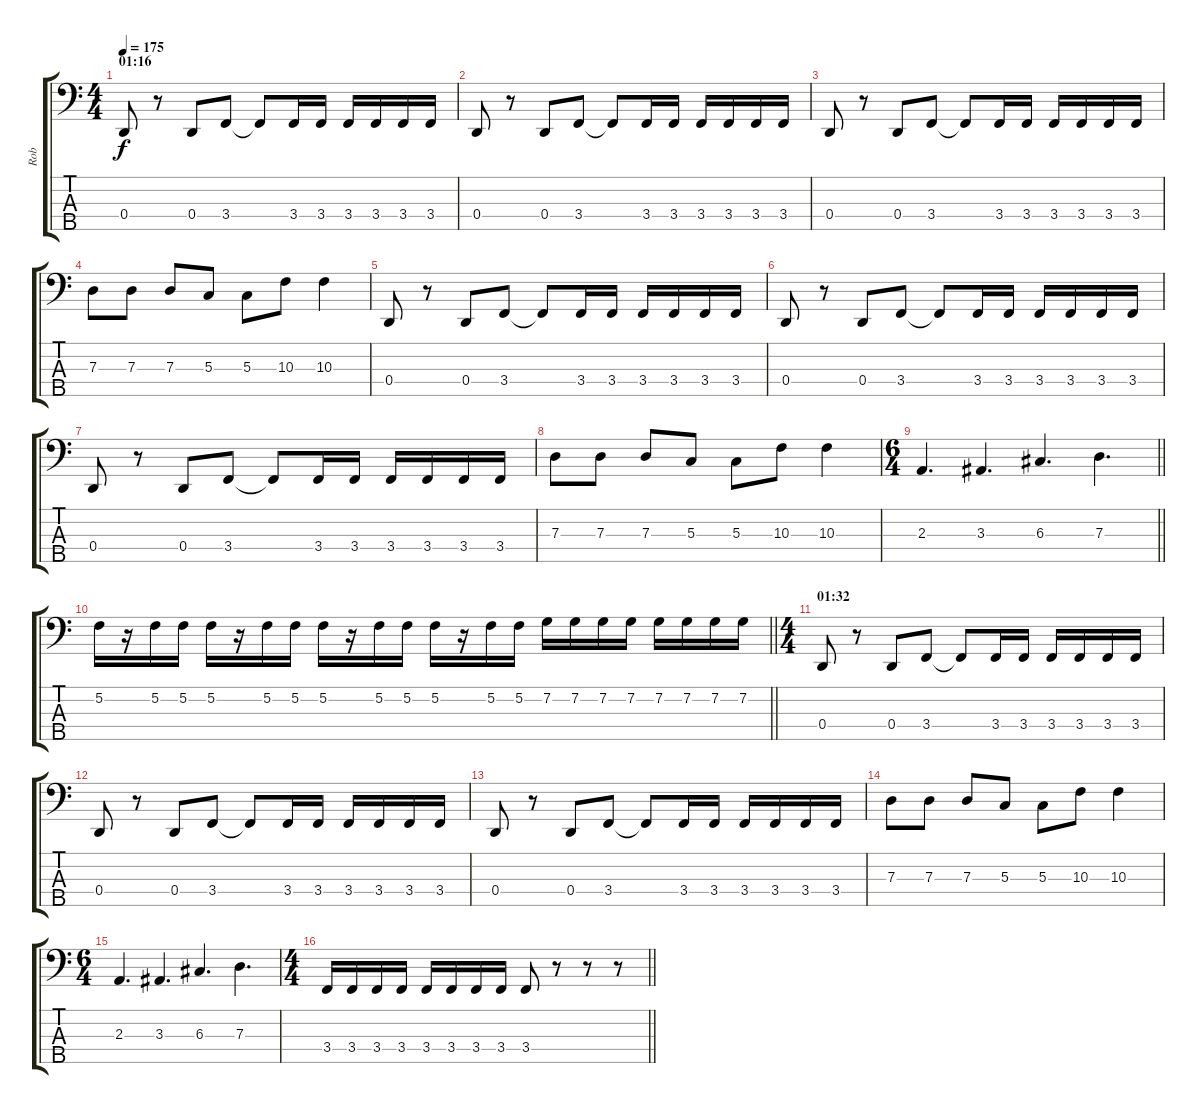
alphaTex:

\track ("Rob" "Rob") {instrument electricbassfinger}
\staff {score tabs}
\tuning (F2 C2 G1 D1 A0) {hide}
\ts (4 4)
\section ("" "01:16")
\tempo 175
\clef f4
\ks c
0.4.8{dy f} r.8 0.4.8 3.4.8 3.4{t}.8 3.4.16 3.4.16 3.4.16 3.4.16 3.4.16 3.4.16 |
0.4.8 r.8 0.4.8 3.4.8 3.4{t}.8 3.4.16 3.4.16 3.4.16 3.4.16 3.4.16 3.4.16 |
0.4.8 r.8 0.4.8 3.4.8 3.4{t}.8 3.4.16 3.4.16 3.4.16 3.4.16 3.4.16 3.4.16 |
7.3.8 7.3.8 7.3.8 5.3.8 5.3.8 10.3.8 10.3.4 |
0.4.8 r.8 0.4.8 3.4.8 3.4{t}.8 3.4.16 3.4.16 3.4.16 3.4.16 3.4.16 3.4.16 |
0.4.8 r.8 0.4.8 3.4.8 3.4{t}.8 3.4.16 3.4.16 3.4.16 3.4.16 3.4.16 3.4.16 |
0.4.8 r.8 0.4.8 3.4.8 3.4{t}.8 3.4.16 3.4.16 3.4.16 3.4.16 3.4.16 3.4.16 |
7.3.8 7.3.8 7.3.8 5.3.8 5.3.8 10.3.8 10.3.4 |
\ts (6 4)
\barLineRight lightlight
2.3.4{d} 3.3.4{d} 6.3.4{d} 7.3.4{d} |
\barLineRight lightlight
5.2.16 r.16 5.2.16 5.2.16 5.2.16 r.16 5.2.16 5.2.16 5.2.16 r.16 5.2.16 5.2.16 5.2.16 r.16 5.2.16 5.2.16 7.2.16 7.2.16 7.2.16 7.2.16 7.2.16 7.2.16 7.2.16 7.2.16 |
\ts (4 4)
\section ("" "01:32")
0.4.8 r.8 0.4.8 3.4.8 3.4{t}.8 3.4.16 3.4.16 3.4.16 3.4.16 3.4.16 3.4.16 |
0.4.8 r.8 0.4.8 3.4.8 3.4{t}.8 3.4.16 3.4.16 3.4.16 3.4.16 3.4.16 3.4.16 |
0.4.8 r.8 0.4.8 3.4.8 3.4{t}.8 3.4.16 3.4.16 3.4.16 3.4.16 3.4.16 3.4.16 |
7.3.8 7.3.8 7.3.8 5.3.8 5.3.8 10.3.8 10.3.4 |
\ts (6 4)
2.3.4{d} 3.3.4{d} 6.3.4{d} 7.3.4{d} |
\ts (4 4)
\barLineRight lightlight
3.4.16 3.4.16 3.4.16 3.4.16 3.4.16 3.4.16 3.4.16 3.4.16 3.4.8 r.8 r.8 r.8
